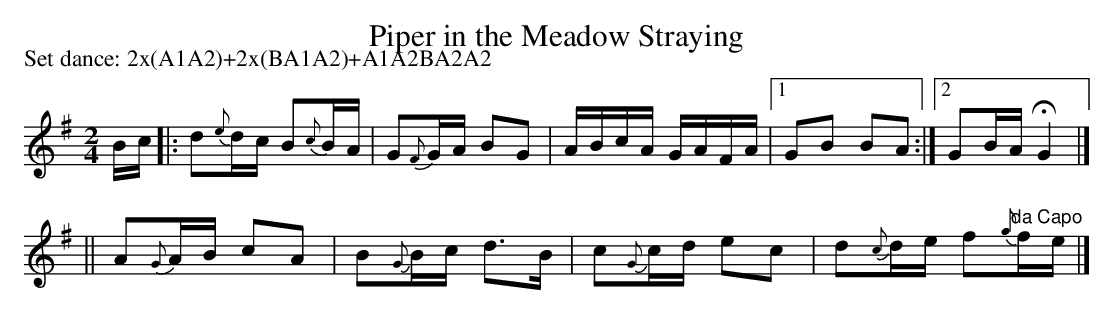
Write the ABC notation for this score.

X:1
T: Piper in the Meadow Straying
P: Set dance: 2x(A1A2)+2x(BA1A2)+A1A2BA2A2
M: 2/4
L: 1/16
K: G
Bc \
|: d2{e}dc B2{c}BA | G2{F}GA B2G2 | ABcA GAFA |1 G2B2 B2A2 :|2 G2BA HG4 |]
|| A2{G}AB c2A2 | B2{G}Bc d3B | c2{G}cd e2c2 | d2{c}de f2{g}"da Capo"fe |]
